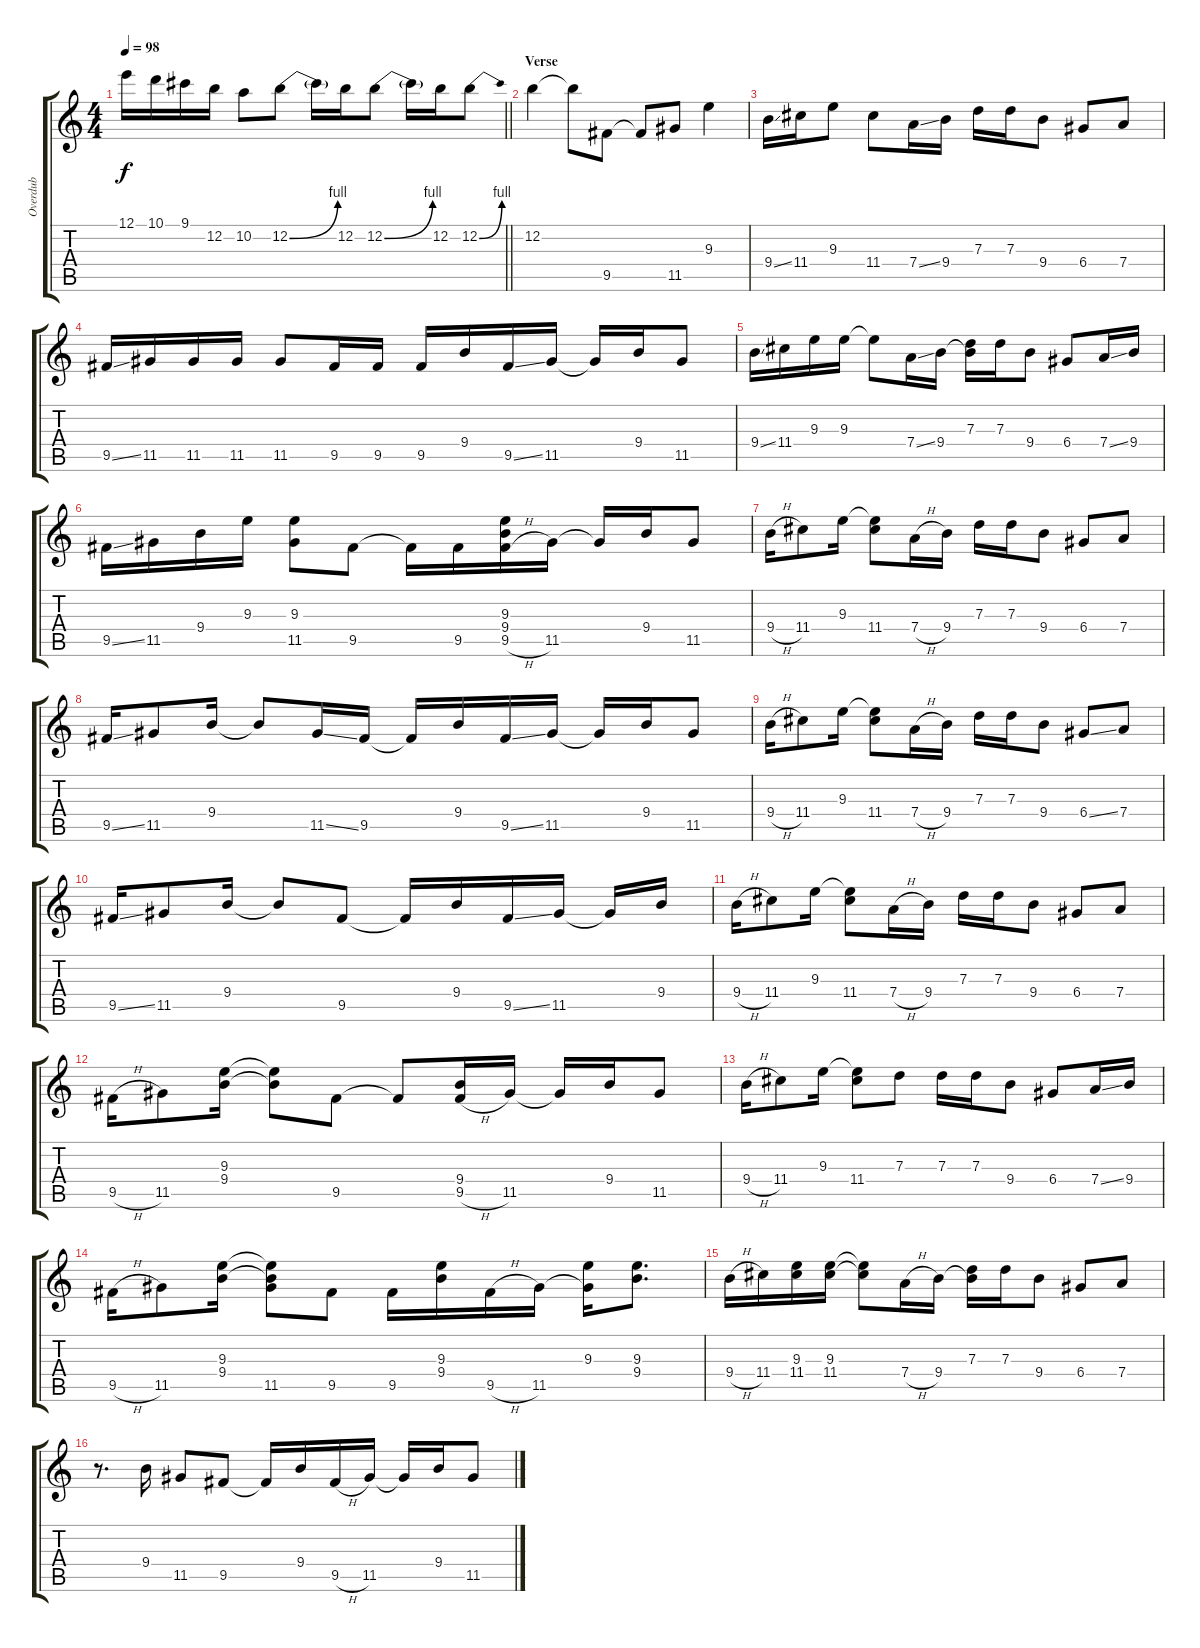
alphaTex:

\track ("Overdub" "Overdub") {instrument fretlessbass}
\staff {score tabs}
\tuning (E4 B3 G3 D3 A2 E2) {hide}
\ts (4 4)
\tempo 98
\clef g2
\barLineRight lightlight
\ks c
12.1.16{dy f} 10.1.16 9.1.16 12.2.16 10.2.8 12.2{be (bend 0 0 60 4)}.8 12.2{t}.16 12.2.16 12.2{be (bend 0 0 60 4)}.8 12.2{t}.16 12.2.16 12.2{be (bend 0 0 60 4)}.8 |
\section ("" "Verse")
12.2.4 12.2{t}.8 9.5.8 9.5{t}.8 11.5.8 9.3.4 |
9.4{ss}.16 11.4.16 9.3.8 11.4.8 7.4{ss}.16 9.4.16 7.3.16 7.3.16 9.4.8 6.4.8 7.4.8 |
9.5{ss}.16 11.5.16 11.5.16 11.5.16 11.5.8 9.5.16 9.5.16 9.5.16 9.4.16 9.5{ss}.16 11.5.16 11.5{t}.16 9.4.16 11.5.8 |
9.4{ss}.16 11.4.16 9.3.16 9.3.16 9.3{t}.8 7.4{ss}.16 9.4.16 (7.3 9.4{t}).16 7.3.16 9.4.8 6.4.8 7.4{ss}.16 9.4.16 |
9.5{ss}.16 11.5.16 9.4.16 9.3.16 (9.3 11.5).8 9.5.8 9.5{t}.16 9.5.16 (9.3 9.4 9.5{h}).16 11.5.16 11.5{t}.16 9.4.16 11.5.8 |
9.4{h}.16 11.4.8 9.3.16 (9.3{t} 11.4).8 7.4{h}.16 9.4.16 7.3.16 7.3.16 9.4.8 6.4.8 7.4.8 |
9.5{ss}.16 11.5.8 9.4.16 9.4{t}.8 11.5{ss}.16 9.5.16 9.5{t}.16 9.4.16 9.5{ss}.16 11.5.16 11.5{t}.16 9.4.16 11.5.8 |
9.4{h}.16 11.4.8 9.3.16 (9.3{t} 11.4).8 7.4{h}.16 9.4.16 7.3.16 7.3.16 9.4.8 6.4{ss}.8 7.4.8 |
9.5{ss}.16 11.5.8 9.4.16 9.4{t}.8 9.5.8 9.5{t}.16 9.4.16 9.5{ss}.16 11.5.16 11.5{t}.16 9.4.16 |
9.4{h}.16 11.4.8 9.3.16 (9.3{t} 11.4).8 7.4{h}.16 9.4.16 7.3.16 7.3.16 9.4.8 6.4.8 7.4.8 |
9.5{h}.16 11.5.8 (9.3 9.4).16 (9.3{t} 9.4{t}).8 9.5.8 9.5{t}.8 (9.4 9.5{h}).16 11.5.16 11.5{t}.16 9.4.16 11.5.8 |
9.4{h}.16 11.4.8 9.3.16 (9.3{t} 11.4).8 7.3.8 7.3.16 7.3.16 9.4.8 6.4.8 7.4{ss}.16 9.4.16 |
9.5{h}.16 11.5.8 (9.3 9.4).16 (9.3{t} 9.4{t} 11.5).8 9.5.8 9.5.16 (9.3 9.4).16 9.5{h}.16 11.5.16 (9.3 11.5{t}).16 (9.3 9.4).8{d} |
9.4{h}.16 11.4.16 (9.3 11.4).16 (9.3 11.4).16 (9.3{t} 11.4{t}).8 7.4{h}.16 9.4.16 (7.3 9.4{t}).16 7.3.16 9.4.8 6.4.8 7.4.8 |
r.8{d} 9.4.16 11.5.8 9.5.8 9.5{t}.16 9.4.16 9.5{h}.16 11.5.16 11.5{t}.16 9.4.16 11.5.8
